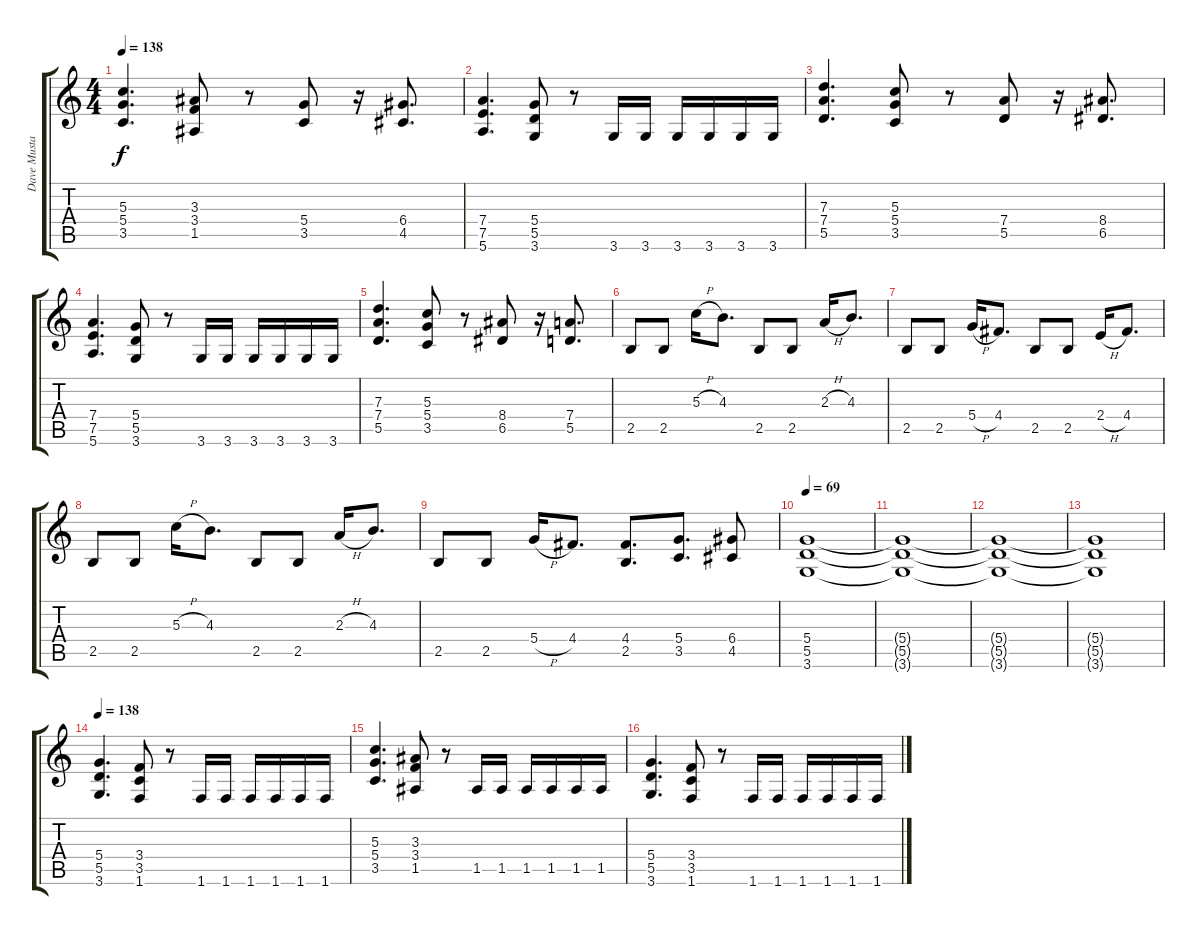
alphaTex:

\track ("Dave Mustaine Distorsion" "Dave Musta") {instrument distortionguitar}
\staff {score tabs}
\tuning (E4 B3 G3 D3 A2 E2) {hide}
\ts (4 4)
\tempo 138
\clef g2
\ks c
(5.3 5.4 3.5).4{d dy f} (3.3 3.4 1.5).8 r.8 (5.4 3.5).8 r.16 (6.4 4.5).8{d} |
(7.4 7.5 5.6).4{d} (5.4 5.5 3.6).8 r.8 3.6.16 3.6.16 3.6.16 3.6.16 3.6.16 3.6.16 |
(7.3 7.4 5.5).4{d} (5.3 5.4 3.5).8 r.8 (7.4 5.5).8 r.16 (8.4 6.5).8{d} |
(7.4 7.5 5.6).4{d} (5.4 5.5 3.6).8 r.8 3.6.16 3.6.16 3.6.16 3.6.16 3.6.16 3.6.16 |
(7.3 7.4 5.5).4{d} (5.3 5.4 3.5).8 r.8 (8.4 6.5).8 r.16 (7.4 5.5).8{d} |
2.5.8 2.5.8 5.3{h}.16 4.3.8{d} 2.5.8 2.5.8 2.3{h}.16 4.3.8{d} |
2.5.8 2.5.8 5.4{h}.16 4.4.8{d} 2.5.8 2.5.8 2.4{h}.16 4.4.8{d} |
2.5.8 2.5.8 5.3{h}.16 4.3.8{d} 2.5.8 2.5.8 2.3{h}.16 4.3.8{d} |
2.5.8 2.5.8 5.4{h}.16 4.4.8{d} (4.4 2.5).8{d} (5.4 3.5).8{d} (6.4 4.5).8 |
\tempo 69
(5.4 5.5 3.6).1 |
(5.4{t} 5.5{t} 3.6{t}).1 |
(5.4{t} 5.5{t} 3.6{t}).1 |
(5.4{t} 5.5{t} 3.6{t}).1 |
\tempo 138
(5.4 5.5 3.6).4{d} (3.4 3.5 1.6).8 r.8 1.6.16 1.6.16 1.6.16 1.6.16 1.6.16 1.6.16 |
(5.3 5.4 3.5).4{d} (3.3 3.4 1.5).8 r.8 1.5.16 1.5.16 1.5.16 1.5.16 1.5.16 1.5.16 |
(5.4 5.5 3.6).4{d} (3.4 3.5 1.6).8 r.8 1.6.16 1.6.16 1.6.16 1.6.16 1.6.16 1.6.16
